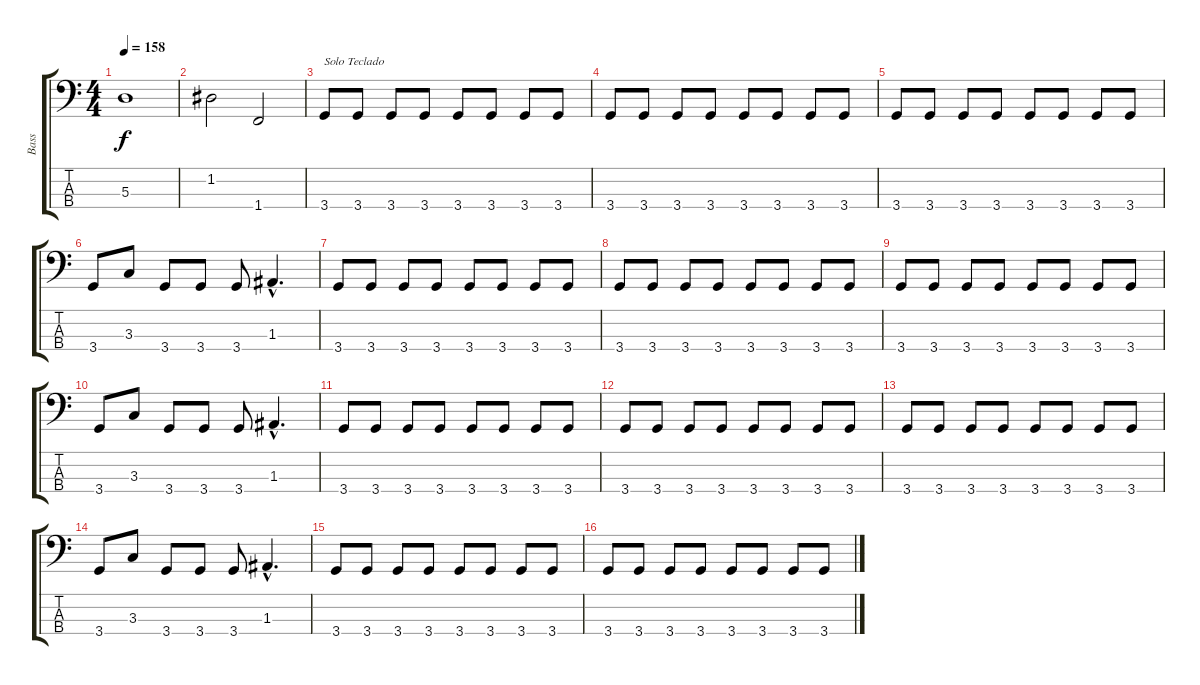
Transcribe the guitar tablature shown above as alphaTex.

\track ("Bass" "Bass") {instrument electricbassfinger}
\staff {score tabs}
\tuning (G2 D2 A1 E1) {hide}
\ts (4 4)
\tempo 158
\clef f4
\ks c
5.3.1{dy f} |
1.2.2 1.4.2 |
3.4.8{txt "Solo Teclado"} 3.4.8 3.4.8 3.4.8 3.4.8 3.4.8 3.4.8 3.4.8 |
3.4.8 3.4.8 3.4.8 3.4.8 3.4.8 3.4.8 3.4.8 3.4.8 |
3.4.8 3.4.8 3.4.8 3.4.8 3.4.8 3.4.8 3.4.8 3.4.8 |
3.4.8 3.3.8 3.4.8 3.4.8 3.4.8 1.3{hac}.4{d} |
3.4.8 3.4.8 3.4.8 3.4.8 3.4.8 3.4.8 3.4.8 3.4.8 |
3.4.8 3.4.8 3.4.8 3.4.8 3.4.8 3.4.8 3.4.8 3.4.8 |
3.4.8 3.4.8 3.4.8 3.4.8 3.4.8 3.4.8 3.4.8 3.4.8 |
3.4.8 3.3.8 3.4.8 3.4.8 3.4.8 1.3{hac}.4{d} |
3.4.8 3.4.8 3.4.8 3.4.8 3.4.8 3.4.8 3.4.8 3.4.8 |
3.4.8 3.4.8 3.4.8 3.4.8 3.4.8 3.4.8 3.4.8 3.4.8 |
3.4.8 3.4.8 3.4.8 3.4.8 3.4.8 3.4.8 3.4.8 3.4.8 |
3.4.8 3.3.8 3.4.8 3.4.8 3.4.8 1.3{hac}.4{d} |
3.4.8 3.4.8 3.4.8 3.4.8 3.4.8 3.4.8 3.4.8 3.4.8 |
3.4.8 3.4.8 3.4.8 3.4.8 3.4.8 3.4.8 3.4.8 3.4.8
